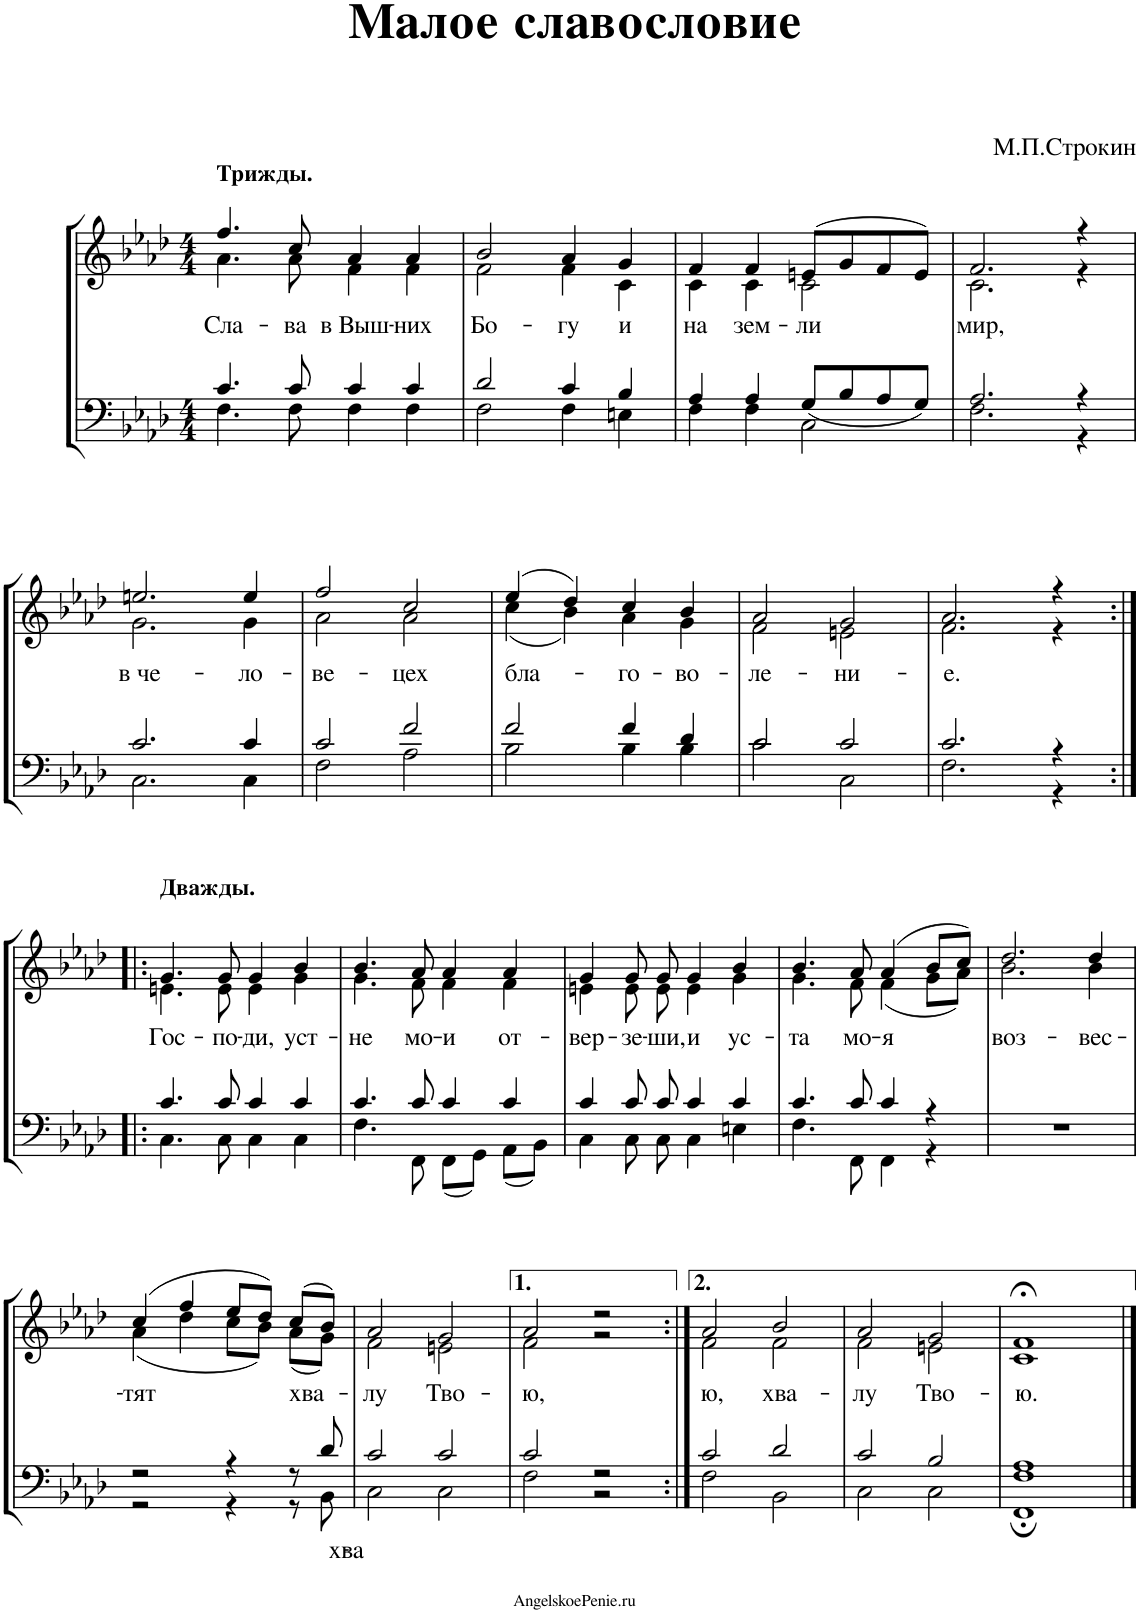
**kern	**text	**kern	**text
*part1	*part1	*part1	*part1
*staff2	*staff2	*staff1	*staff1
*I"Piano	*	*	*
*I'Pno.	*	*	*
*clefF4	*	*clefG2	*
*k[b-e-a-d-]	*	*k[b-e-a-d-]	*
*M4/4	*	*M4/4	*
=1	=1	=1	=1
*^	*	*^	*
*	*^	*	*	*	*
!	!	!	!	!LO:TX:a:B:t=Трижды.	!	!
!	!	!	!	!	!	!LO:LY:b
1ryy	4.c/	4.F\	.	4.ff/	4.a-\	Сла-
!	!	!	!	!	!	!LO:LY:b
.	8c/	8F\	.	8cc/	8a-\	-ва
!	!	!	!	!	!	!LO:LY:b
.	4c/	4F\	.	4a-/	4f\	в Выш-
!	!	!	!	!	!	!LO:LY:b
.	4c/	4F\	.	4a-/	4f\	-них
=2	=2	=2	=2	=2	=2	=2
!	!	!	!	!	!	!LO:LY:b
1ryy	2d-/	2F\	.	2b-/	2f\	Бо-
!	!	!	!	!	!	!LO:LY:b
.	4c/	4F\	.	4a-/	4f\	-гу
!	!	!	!	!	!	!LO:LY:b
.	4B-/	4En\	.	4g/	4c\	и
=3	=3	=3	=3	=3	=3	=3
!	!	!	!	!	!	!LO:LY:b
1ryy	4A-/	4F\	.	4f/	4c\	на
!	!	!	!	!	!	!LO:LY:b
.	4A-/	4F\	.	4f/	4c\	зем-
!	!	!	!	!	!	!LO:LY:b
.	8G/L	2C\	.	(8en/L	2c\	-ли
.	8B-/	.	.	8g/	.	.
.	8A-/	.	.	8f/	.	.
.	8G/J	.	.	8e/J)	.	.
=4	=4	=4	=4	=4	=4	=4
!	!	!	!	!	!	!LO:LY:b
1ryy	2.A-/	2.F\	.	2.f/	2.c\	мир,
.	4r	4r	.	4r	4r	.
!!LO:LB:g=z	!!
=5	=5	=5	=5	=5	=5	=5
!	!	!	!	!	!	!LO:LY:b
1ryy	2.c/	2.C\	.	2.een/	2.g\	в че-
!	!	!	!	!	!	!LO:LY:b
.	4c/	4C\	.	4ee/	4g\	-ло-
=6	=6	=6	=6	=6	=6	=6
!	!	!	!	!	!	!LO:LY:b
1ryy	2c/	2F\	.	2ff/	2a-\	-ве-
!	!	!	!	!	!	!LO:LY:b
.	2f/	2A-\	.	2cc/	2a-\	-цех
=7	=7	=7	=7	=7	=7	=7
!	!	!	!	!	!	!LO:LY:b
1ryy	2f/	2B-\	.	(4ee-/	(4cc\	бла-
.	.	.	.	4dd-/)	4b-\)	.
!	!	!	!	!	!	!LO:LY:b
.	4f/	4B-\	.	4cc/	4a-\	-го-
!	!	!	!	!	!	!LO:LY:b
.	4d-/	4B-\	.	4b-/	4g\	-во-
=8	=8	=8	=8	=8	=8	=8
!	!	!	!	!	!	!LO:LY:b
1ryy	2c/	2c\	.	2a-/	2f\	-ле-
!	!	!	!	!	!	!LO:LY:b
.	2c/	2C\	.	2g/	2en\	-ни-
=9	=9	=9	=9	=9	=9	=9
!	!	!	!	!	!	!LO:LY:b
1ryy	2.c/	2.F\	.	2.a-/	2.f\	-е.
.	4r	4r	.	4r	4r	.
!!LO:LB:g=z	!!
=10:|!|:	=10:|!|:	=10:|!|:	=10:|!|:	=10:|!|:	=10:|!|:	=10:|!|:
!	!	!	!	!LO:TX:a:B:t=Дважды.	!	!
!	!	!	!	!	!	!LO:LY:b
1ryy	4.c/	4.C\	.	4.g/	4.en\	Гос-
!	!	!	!	!	!	!LO:LY:b
.	8c/	8C\	.	8g/	8e\	-по-
!	!	!	!	!	!	!LO:LY:b
.	4c/	4C\	.	4g/	4e\	-ди,
!	!	!	!	!	!	!LO:LY:b
.	4c/	4C\	.	4b-/	4g\	уст-
=11	=11	=11	=11	=11	=11	=11
!	!	!	!	!	!	!LO:LY:b
1ryy	4.c/	4.F\	.	4.b-/	4.g\	-не
!	!	!	!	!	!	!LO:LY:b
.	8c/	8FF\	.	8a-/	8f\	мо-
!	!	!	!	!	!	!LO:LY:b
.	4c/	8FF\L	.	4a-/	4f\	-и
.	.	8GG\J	.	.	.	.
!	!	!	!	!	!	!LO:LY:b
.	4c/	8AA-\L	.	4a-/	4f\	от-
.	.	8BB-\J	.	.	.	.
=12	=12	=12	=12	=12	=12	=12
!	!	!	!	!	!	!LO:LY:b
1ryy	4c/	4C\	.	4g/	4en\	-вер-
!	!	!	!	!	!	!LO:LY:b
.	8c/	8C\	.	8g/	8e\	-зе-
!	!	!	!	!	!	!LO:LY:b
.	8c/	8C\	.	8g/	8e\	-ши,
!	!	!	!	!	!	!LO:LY:b
.	4c/	4C\	.	4g/	4e\	и
!	!	!	!	!	!	!LO:LY:b
.	4c/	4En\	.	4b-/	4g\	ус-
=13	=13	=13	=13	=13	=13	=13
!	!	!	!	!	!	!LO:LY:b
1ryy	4.c/	4.F\	.	4.b-/	4.g\	-та
!	!	!	!	!	!	!LO:LY:b
.	8c/	8FF\	.	8a-/	8f\	мо-
!	!	!	!	!	!	!LO:LY:b
.	4c/	4FF\	.	(4a-/	(4f\	-я
.	4r	4r	.	8b-/L	8g\L	.
.	.	.	.	8cc/J)	8a-\J)	.
*v	*v	*v	*	*	*	*
=14	=14	=14	=14	=14
!	!	!	!	!LO:LY:b
1r	.	2.dd-/	2.b-\	воз-
!	!	!	!	!LO:LY:b
.	.	4dd-/	4b-\	-вес-
!!LO:LB:g=z	!!
=15	=15	=15	=15	=15
*^	*	*	*	*
*	*^	*	*	*	*
!	!	!	!	!	!	!LO:LY:b
1ryy	2r	2r	.	(4cc/	(4a-\	-тят
.	.	.	.	4ff/	4dd-\	.
.	4r	4r	.	8ee-/L	8cc\L	.
.	.	.	.	8dd-/J)	8b-\J)	.
!	!	!	!	!	!	!LO:LY:b
.	8r	8r	.	(8cc/L	(8a-\L	хва-
!	!	!	!LO:LY:b	!	!	!
.	8d-/	8BB-\	хва-	8b-/J)	8g\J)	.
=16	=16	=16	=16	=16	=16	=16
!	!	!	!	!	!	!LO:LY:b
1ryy	2c/	2C\	.	2a-/	2f\	-лу
!	!	!	!	!	!	!LO:LY:b
.	2c/	2C\	.	2g/	2en\	Тво-
=17	=17	=17	=17	=17	=17	=17
!	!	!	!	!	!	!LO:LY:b
1ryy	2c/	2F\	.	2a-/	2f\	-ю,
.	2r	2r	.	2r	2r	.
=18:|!	=18:|!	=18:|!	=18:|!	=18:|!	=18:|!	=18:|!
!	!	!	!	!	!	!LO:LY:b
1ryy	2c/	2F\	.	2a-/	2f\	-ю,
!	!	!	!	!	!	!LO:LY:b
.	2d-/	2BB-\	.	2b-/	2f\	хва-
=19	=19	=19	=19	=19	=19	=19
!	!	!	!	!	!	!LO:LY:b
1ryy	2c/	2C\	.	2a-/	2f\	-лу
!	!	!	!	!	!	!LO:LY:b
.	2B-/	2C\	.	2g/	2en\	Тво-
=20	=20	=20	=20	=20	=20	=20
!	!	!	!	!	!	!LO:LY:b
1ryy	1A-	1FF; 1F;	.	1f;<	1c	-ю.
*v	*v	*v	*	*	*	*
*	*	*v	*v	*
==	==	==	==
*-	*-	*-	*-
